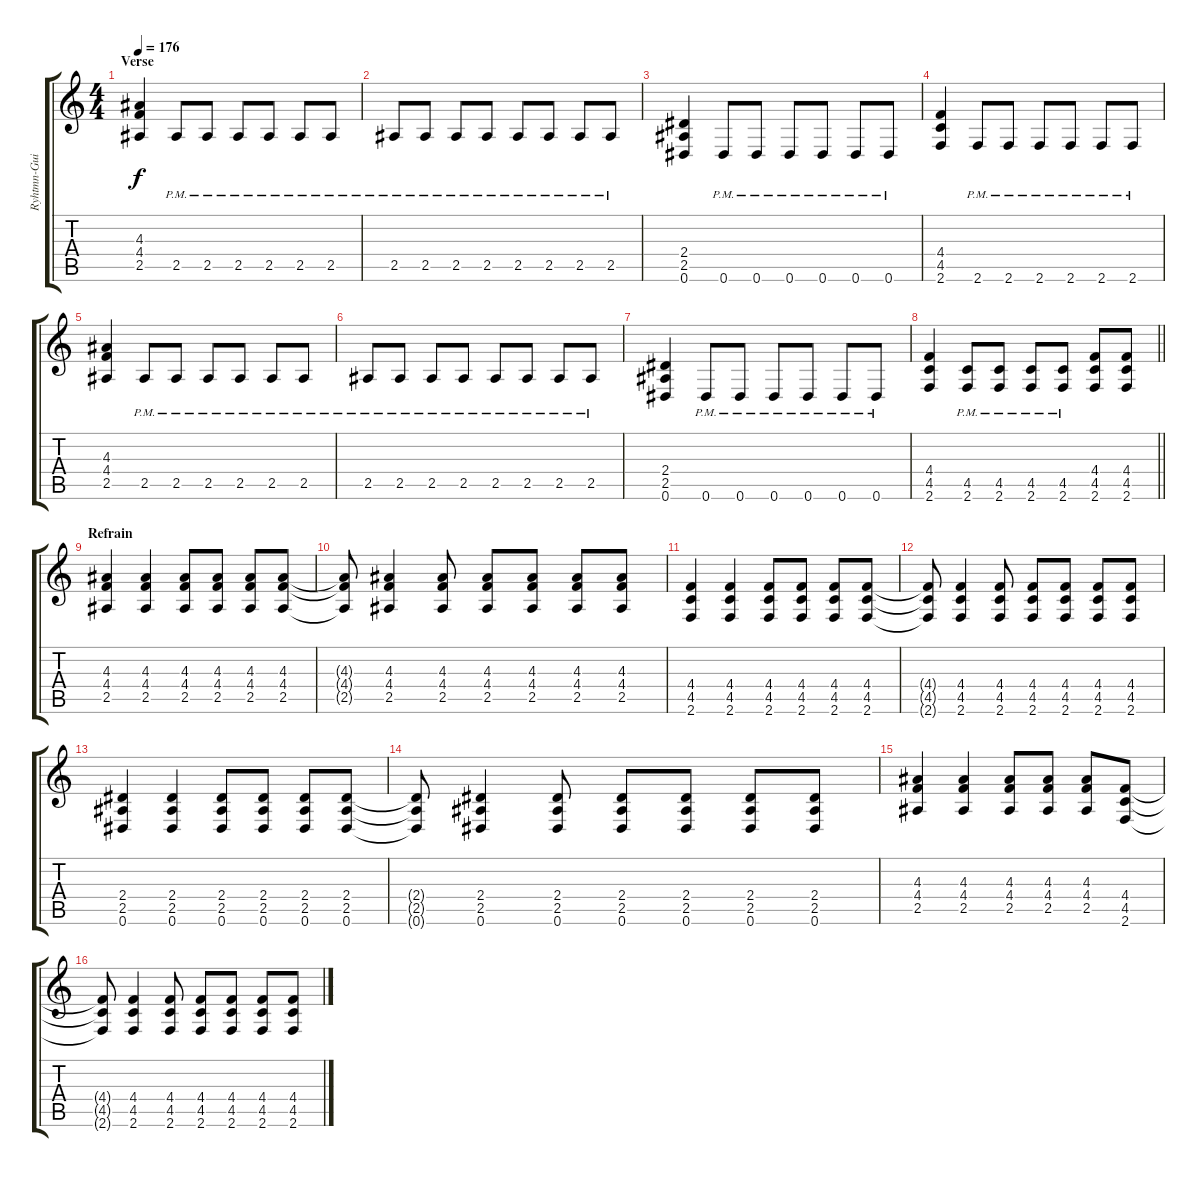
\track ("Ryhtmn-Guitar Right" "Ryhtmn-Gui") {instrument distortionguitar}
\staff {score tabs}
\tuning (Eb4 Bb3 Gb3 Db3 Ab2 Eb2) {hide}
\ts (4 4)
\section ("" "Verse")
\tempo 176
\clef g2
\ks c
(4.3 4.4 2.5).4{dy f} 2.5{pm}.8 2.5{pm}.8 2.5{pm}.8 2.5{pm}.8 2.5{pm}.8 2.5{pm}.8 |
2.5{pm}.8 2.5{pm}.8 2.5{pm}.8 2.5{pm}.8 2.5{pm}.8 2.5{pm}.8 2.5{pm}.8 2.5{pm}.8 |
(2.4 2.5 0.6).4 0.6{pm}.8 0.6{pm}.8 0.6{pm}.8 0.6{pm}.8 0.6{pm}.8 0.6{pm}.8 |
(4.4 4.5 2.6).4 2.6{pm}.8 2.6{pm}.8 2.6{pm}.8 2.6{pm}.8 2.6{pm}.8 2.6{pm}.8 |
(4.3 4.4 2.5).4 2.5{pm}.8 2.5{pm}.8 2.5{pm}.8 2.5{pm}.8 2.5{pm}.8 2.5{pm}.8 |
2.5{pm}.8 2.5{pm}.8 2.5{pm}.8 2.5{pm}.8 2.5{pm}.8 2.5{pm}.8 2.5{pm}.8 2.5{pm}.8 |
(2.4 2.5 0.6).4 0.6{pm}.8 0.6{pm}.8 0.6{pm}.8 0.6{pm}.8 0.6{pm}.8 0.6{pm}.8 |
\barLineRight lightlight
(4.4 4.5 2.6).4 (4.5{pm} 2.6{pm}).8 (4.5{pm} 2.6{pm}).8 (4.5{pm} 2.6{pm}).8 (4.5{pm} 2.6{pm}).8 (4.4 4.5 2.6).8 (4.4 4.5 2.6).8 |
\section ("" "Refrain")
(4.3 4.4 2.5).4 (4.3 4.4 2.5).4 (4.3 4.4 2.5).8 (4.3 4.4 2.5).8 (4.3 4.4 2.5).8 (4.3 4.4 2.5).8 |
(4.3{t} 4.4{t} 2.5{t}).8 (4.3 4.4 2.5).4 (4.3 4.4 2.5).8 (4.3 4.4 2.5).8 (4.3 4.4 2.5).8 (4.3 4.4 2.5).8 (4.3 4.4 2.5).8 |
(4.4 4.5 2.6).4 (4.4 4.5 2.6).4 (4.4 4.5 2.6).8 (4.4 4.5 2.6).8 (4.4 4.5 2.6).8 (4.4 4.5 2.6).8 |
(4.4{t} 4.5{t} 2.6{t}).8 (4.4 4.5 2.6).4 (4.4 4.5 2.6).8 (4.4 4.5 2.6).8 (4.4 4.5 2.6).8 (4.4 4.5 2.6).8 (4.4 4.5 2.6).8 |
(2.4 2.5 0.6).4 (2.4 2.5 0.6).4 (2.4 2.5 0.6).8 (2.4 2.5 0.6).8 (2.4 2.5 0.6).8 (2.4 2.5 0.6).8 |
(2.4{t} 2.5{t} 0.6{t}).8 (2.4 2.5 0.6).4 (2.4 2.5 0.6).8 (2.4 2.5 0.6).8 (2.4 2.5 0.6).8 (2.4 2.5 0.6).8 (2.4 2.5 0.6).8 |
(4.3 4.4 2.5).4 (4.3 4.4 2.5).4 (4.3 4.4 2.5).8 (4.3 4.4 2.5).8 (4.3 4.4 2.5).8 (4.4 4.5 2.6).8 |
(4.4{t} 4.5{t} 2.6{t}).8 (4.4 4.5 2.6).4 (4.4 4.5 2.6).8 (4.4 4.5 2.6).8 (4.4 4.5 2.6).8 (4.4 4.5 2.6).8 (4.4 4.5 2.6).8
